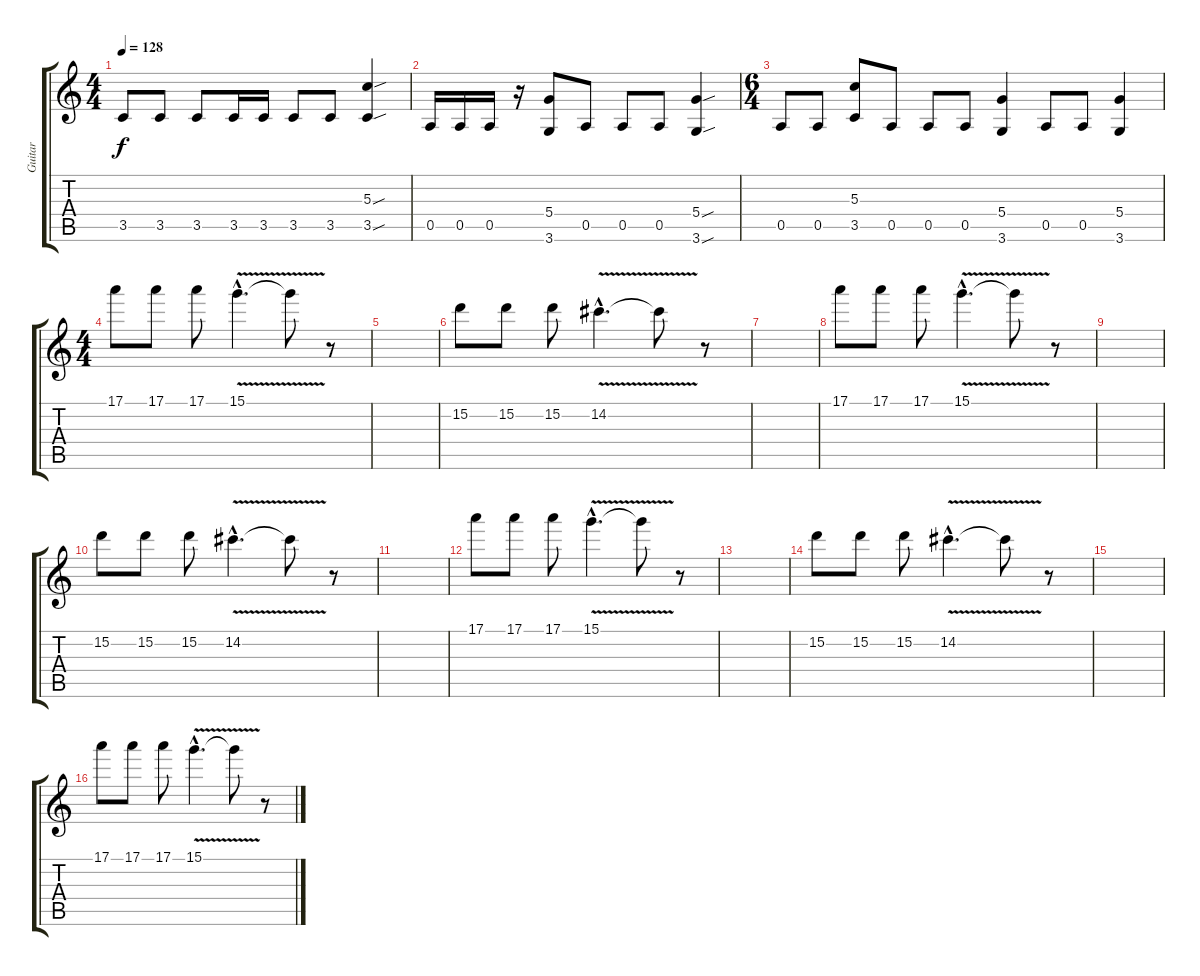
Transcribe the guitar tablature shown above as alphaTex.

\track ("Guitar" "Guitar") {instrument overdrivenguitar}
\staff {score tabs}
\tuning (E4 B3 G3 D3 A2 E2) {hide}
\ts (4 4)
\tempo 128
\clef g2
\ks c
3.5.8{dy f} 3.5.8 3.5.8 3.5.16 3.5.16 3.5.8 3.5.8 (5.3{sou} 3.5{sou}).4 |
0.5.16 0.5.16 0.5.16 r.16 (5.4 3.6).8 0.5.8 0.5.8 0.5.8 (5.4{sou} 3.6{sou}).4 |
\ts (6 4)
0.5.8 0.5.8 (5.3 3.5).8 0.5.8 0.5.8 0.5.8 (5.4 3.6).4 0.5.8 0.5.8 (5.4 3.6).4 |
\ts (4 4)
17.1.8 17.1.8 17.1.8 15.1{v hac}.4{d} 15.1{t}.8 r.8 |
|
15.2.8 15.2.8 15.2.8 14.2{v hac}.4{d} 14.2{t}.8 r.8 |
|
17.1.8 17.1.8 17.1.8 15.1{v hac}.4{d} 15.1{t}.8 r.8 |
|
15.2.8 15.2.8 15.2.8 14.2{v hac}.4{d} 14.2{t}.8 r.8 |
|
17.1.8 17.1.8 17.1.8 15.1{v hac}.4{d} 15.1{t}.8 r.8 |
|
15.2.8 15.2.8 15.2.8 14.2{v hac}.4{d} 14.2{t}.8 r.8 |
|
17.1.8 17.1.8 17.1.8 15.1{v hac}.4{d} 15.1{t}.8 r.8
